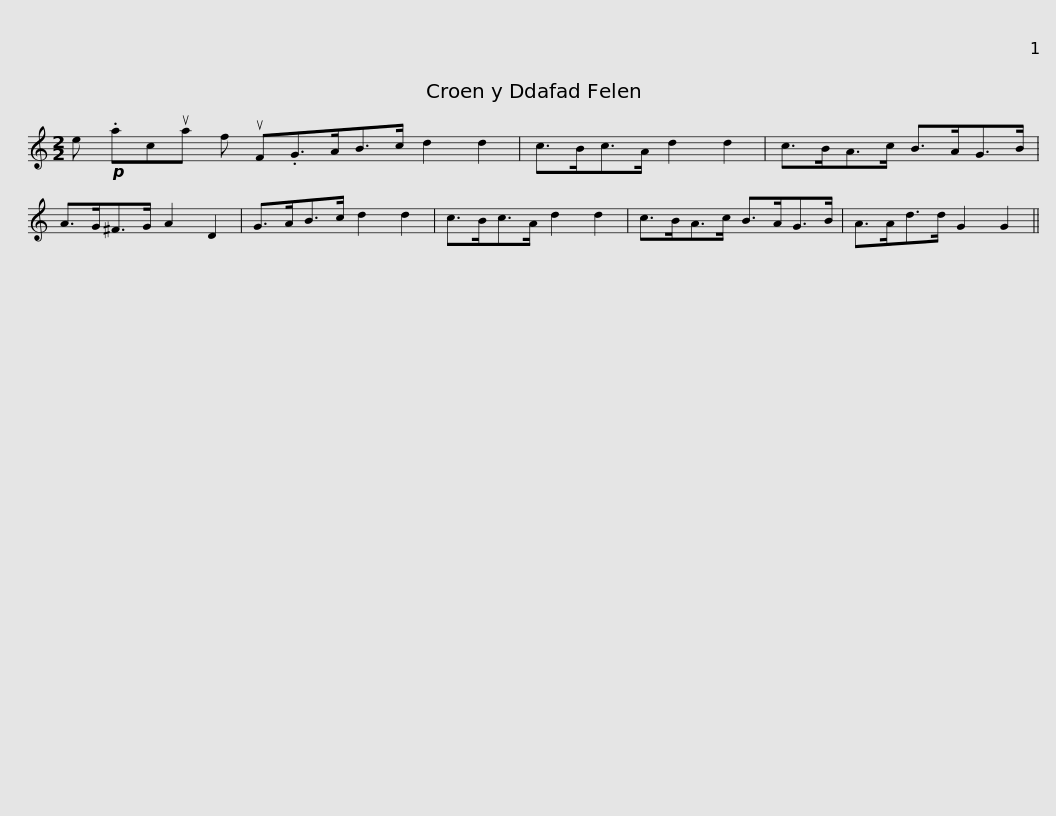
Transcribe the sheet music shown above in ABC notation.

X:1
L:1/8
M:2/2
I:linebreak $
K:C
V:1 treble
V:1
 e!p! .acua f uF.G>AB>c d2 d2 | c>Bc>A d2 d2 | c>BA>c B>AG>B | A>G^F>G A2 D2 | G>AB>c d2 d2 |$ %5
 c>Bc>A d2 d2 | c>BA>c B>AG>B | A>Ad>d G2 G2 || %8
